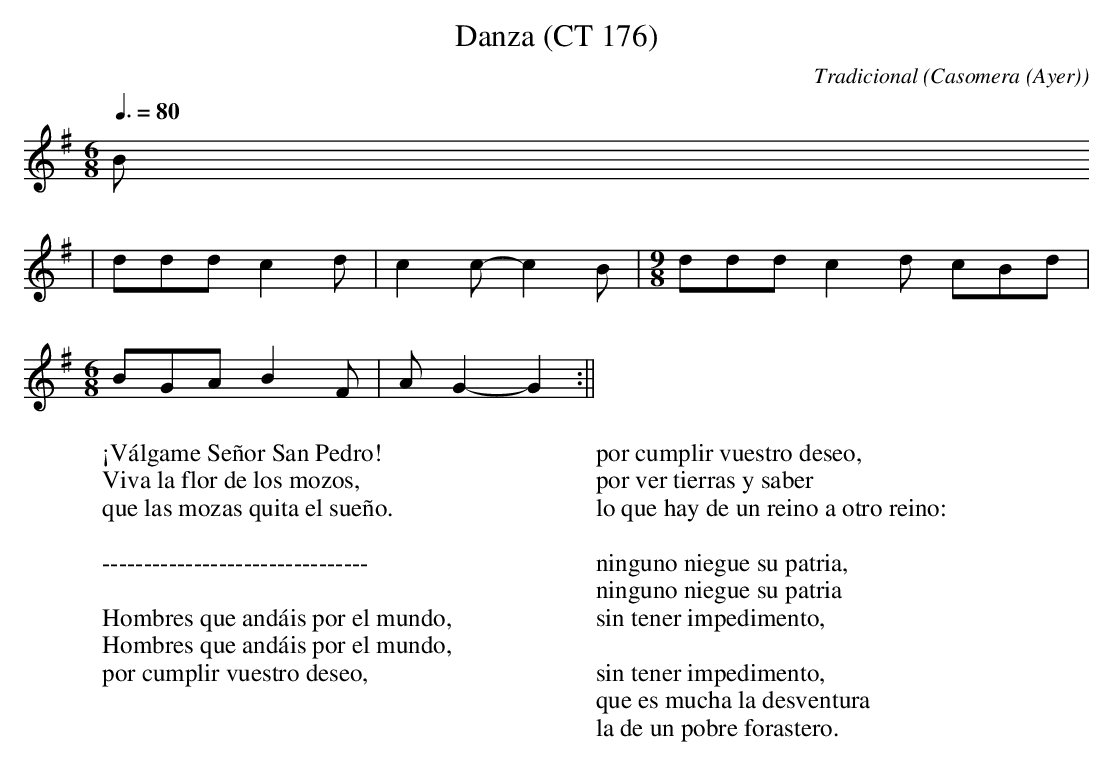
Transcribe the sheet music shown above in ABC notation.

X:1
T:Danza (CT 176)
C:Tradicional
O:Casomera (Ayer)
M:6/8
L:1/8
Q:3/8=80
K:G
B
|ddd c2 d|c2 c-c2 B|[M:9/8]ddd c2 d cBd|
[M:6/8]BGA B2 F|A G2-G2 :||
W:¡Válgame Señor San Pedro!
W:Viva la flor de los mozos,
W:que las mozas quita el sueño.
W:
W:--------------------------------
W:
W:Hombres que andáis por el mundo,
W:Hombres que andáis por el mundo,
W:por cumplir vuestro deseo,
W:
W:por cumplir vuestro deseo,
W:por ver tierras y saber
W:lo que hay de un reino a otro reino:
W:
W:ninguno niegue su patria,
W:ninguno niegue su patria
W:sin tener impedimento,
W:
W:sin tener impedimento,
W:que es mucha la desventura
W:la de un pobre forastero.
W:
